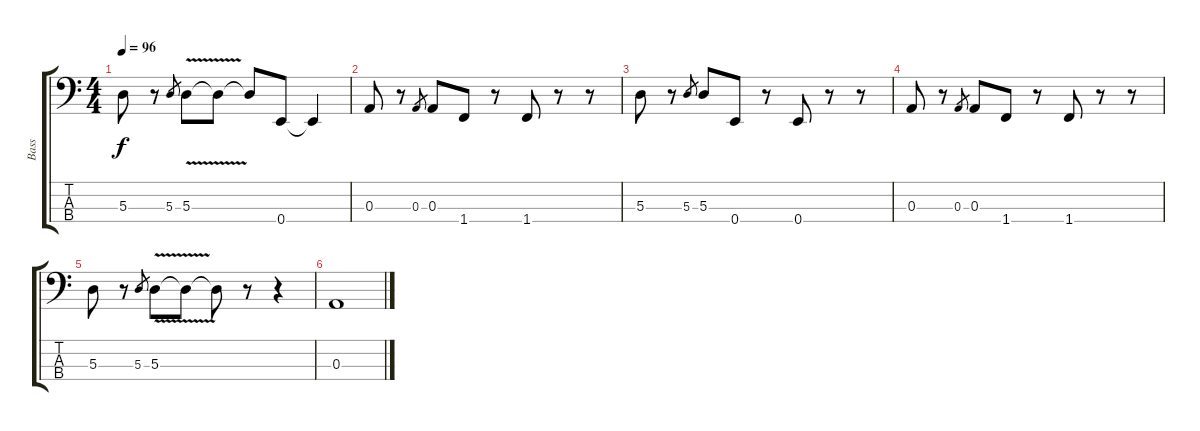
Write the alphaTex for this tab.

\track ("Bass" "Bass") {instrument acousticbass}
\staff {score tabs}
\tuning (G2 D2 A1 E1) {hide}
\ts (4 4)
\tempo 96
\clef f4
\ks c
5.3.8{dy f} r.8 5.3.8{gr} 5.3{v}.8 5.3{t}.8 5.3{t}.8 0.4.8 0.4{t}.4 |
0.3.8 r.8 0.3.8{gr} 0.3.8 1.4.8 r.8 1.4.8 r.8 r.8 |
5.3.8 r.8 5.3.8{gr} 5.3.8 0.4.8 r.8 0.4.8 r.8 r.8 |
0.3.8 r.8 0.3.8{gr} 0.3.8 1.4.8 r.8 1.4.8 r.8 r.8 |
5.3.8 r.8 5.3.8{gr} 5.3{v}.8 5.3{t}.8 5.3{t}.8 r.8 r.4 |
0.3.1
